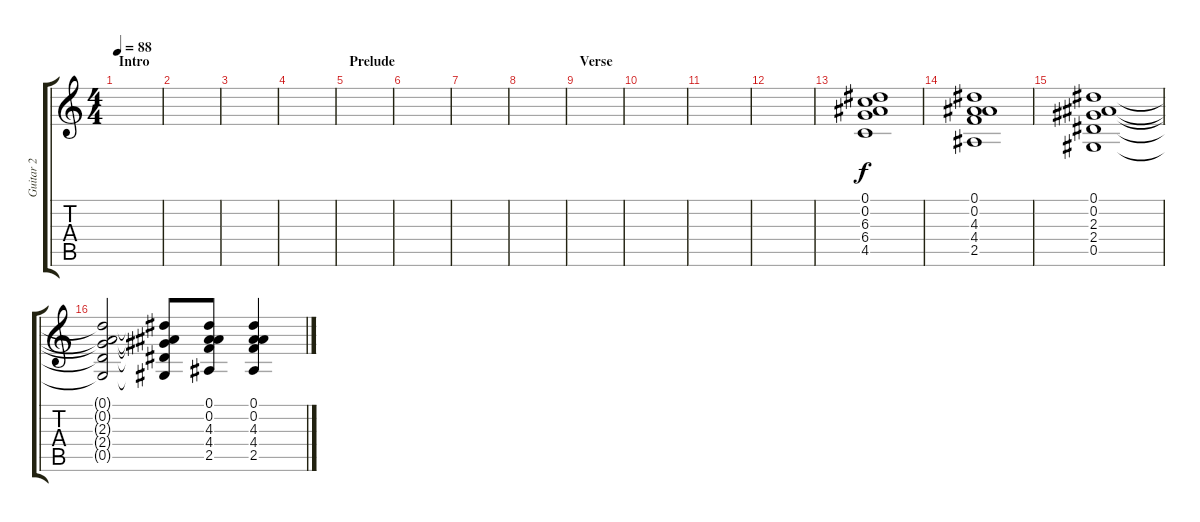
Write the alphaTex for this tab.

\track ("Guitar 2" "Guitar 2") {instrument electricguitarclean}
\staff {score tabs}
\tuning (Eb4 Bb3 Gb3 Db3 Ab2 Eb2) {hide}
\ts (4 4)
\section ("" "Intro")
\tempo 88
\clef g2
\ks c
|
|
|
|
\section ("" "Prelude")
|
|
|
|
\section ("" "Verse")
|
|
|
|
(0.1 0.2 6.3 6.4 4.5).1 |
(0.1 0.2 4.3 4.4 2.5).1 |
(0.1 0.2 2.3 2.4 0.5).1 |
(0.1{t} 0.2{t} 2.3{t} 2.4{t} 0.5{t}).2 (0.1{t} 0.2{t} 2.3{t} 2.4{t} 0.5{t}).8 (0.1 0.2 4.3 4.4 2.5).8 (0.1 0.2 4.3 4.4 2.5).4
